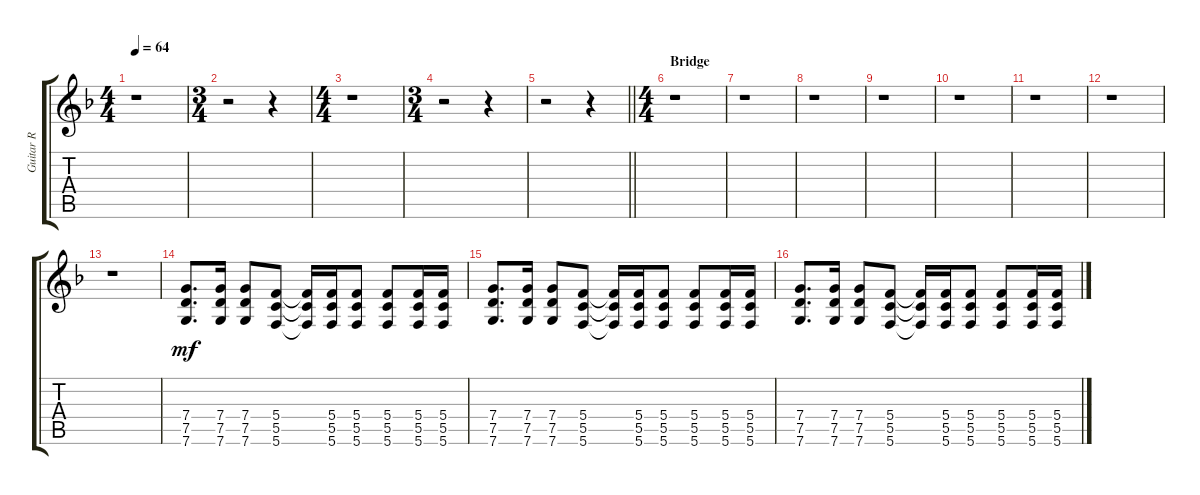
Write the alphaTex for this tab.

\track ("Guitar R" "Guitar R") {instrument overdrivenguitar}
\staff {score tabs}
\tuning (E4 B3 G3 C3 G2 C2) {hide}
\ts (4 4)
\tempo 64
\clef g2
\ks f
r.1{dy mf} |
\ts (3 4)
r.2 r.4 |
\ts (4 4)
r.1 |
\ts (3 4)
r.2 r.4 |
\barLineRight lightlight
r.2 r.4 |
\ts (4 4)
\section ("" "Bridge")
r.1 |
r.1 |
r.1 |
r.1 |
r.1 |
r.1 |
r.1 |
r.1 |
(7.4 7.5 7.6).8{d} (7.4 7.5 7.6).16 (7.4 7.5 7.6).8 (5.4 5.5 5.6).8 (5.4{t} 5.5{t} 5.6{t}).16 (5.4 5.5 5.6).16 (5.4 5.5 5.6).8 (5.4 5.5 5.6).8 (5.4 5.5 5.6).16 (5.4 5.5 5.6).16 |
(7.4 7.5 7.6).8{d} (7.4 7.5 7.6).16 (7.4 7.5 7.6).8 (5.4 5.5 5.6).8 (5.4{t} 5.5{t} 5.6{t}).16 (5.4 5.5 5.6).16 (5.4 5.5 5.6).8 (5.4 5.5 5.6).8 (5.4 5.5 5.6).16 (5.4 5.5 5.6).16 |
(7.4 7.5 7.6).8{d} (7.4 7.5 7.6).16 (7.4 7.5 7.6).8 (5.4 5.5 5.6).8 (5.4{t} 5.5{t} 5.6{t}).16 (5.4 5.5 5.6).16 (5.4 5.5 5.6).8 (5.4 5.5 5.6).8 (5.4 5.5 5.6).16 (5.4 5.5 5.6).16
